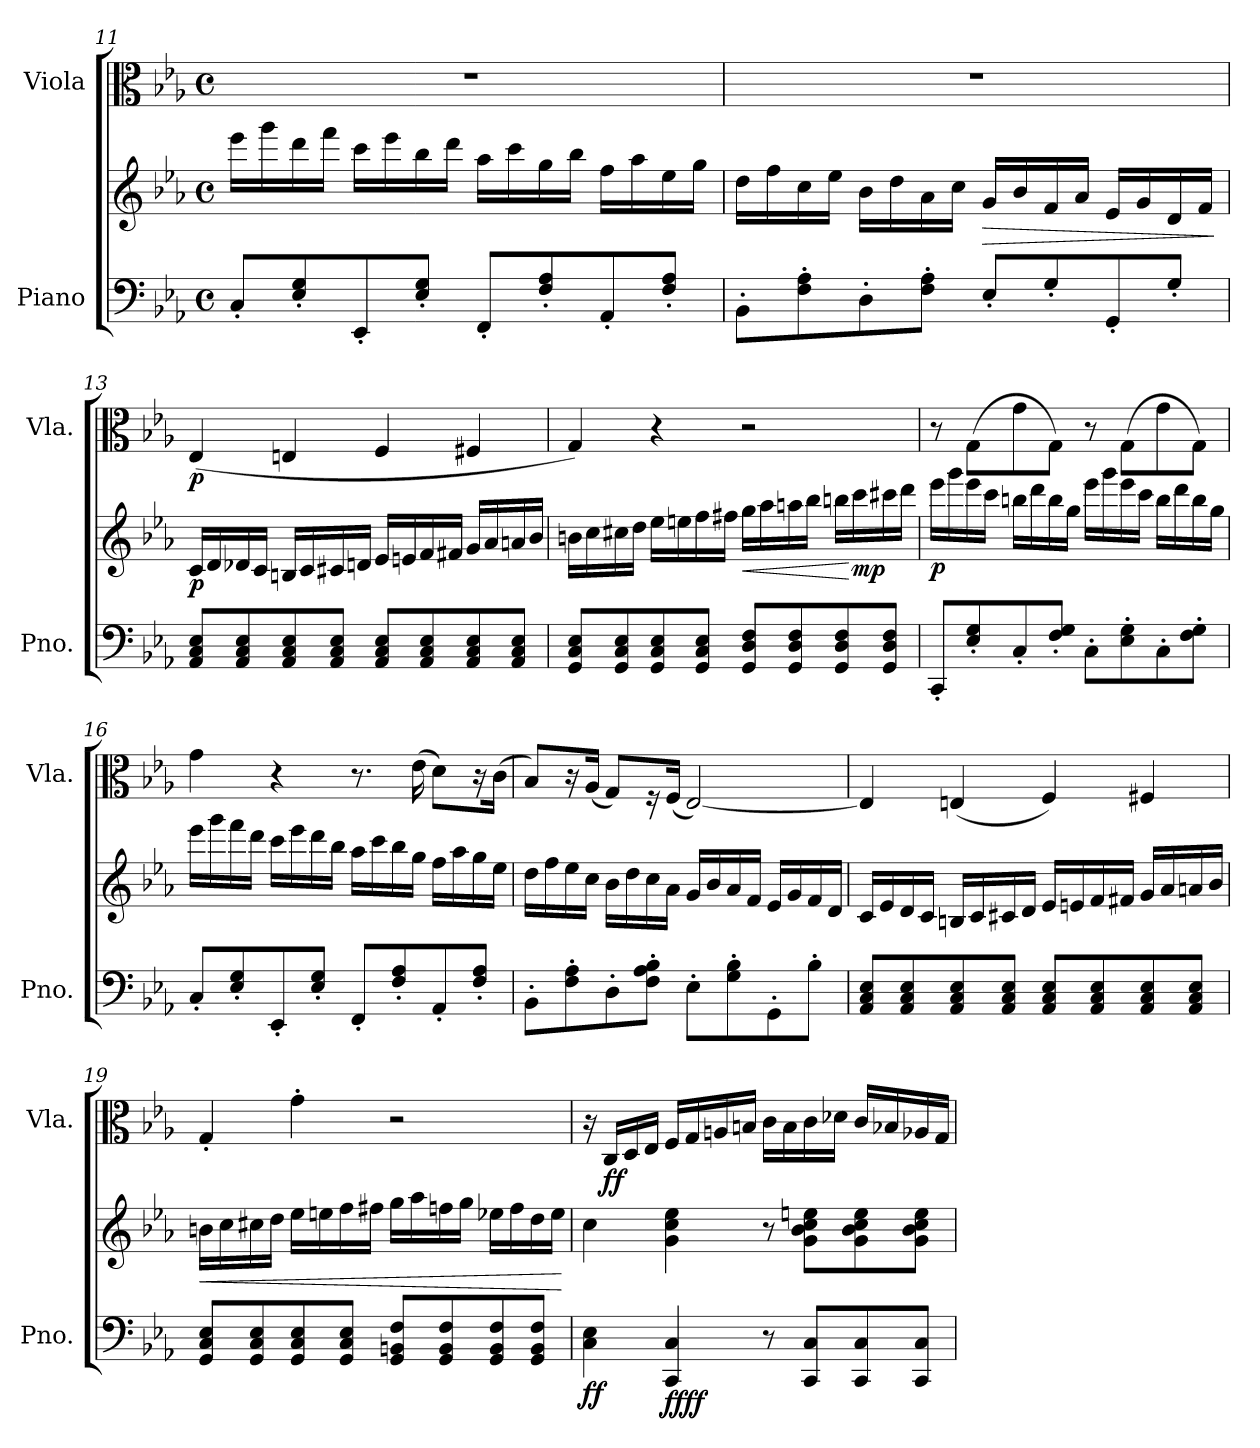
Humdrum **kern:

**kern	**kern	**dynam	**kern	**dynam
*part2	*part2	*part2	*part1	*part1
*staff3	*staff2	*staff2/3	*staff1	*staff1
*I"Piano	*	*	*I"Viola	*
*I'Pno.	*	*	*I'Vla.	*
*clefF4	*clefG2	*	*clefC3	*
*k[b-e-a-]	*k[b-e-a-]	*	*k[b-e-a-]	*
*M4/4	*M4/4	*	*M4/4	*
*met(c)	*met(c)	*	*met(c)	*
=11	=11	=11	=11	=11
8C'/L	16eee-\LL	.	1r	.
.	16ggg\	.	.	.
8E-/' 8G/'	16ddd\	.	.	.
.	16fff\JJ	.	.	.
8EE-'/	16ccc\LL	.	.	.
.	16eee-\	.	.	.
8E-/' 8G/'J	16bb-\	.	.	.
.	16ddd\JJ	.	.	.
8FF'/L	16aa-\LL	.	.	.
.	16ccc\	.	.	.
8F/' 8A-/'	16gg\	.	.	.
.	16bb-\JJ	.	.	.
8AA-'/	16ff\LL	.	.	.
.	16aa-\	.	.	.
8F/' 8A-/'J	16ee-\	.	.	.
.	16gg\JJ	.	.	.
=12	=12	=12	=12	=12
8BB-'\L	16dd\LL	.	1r	.
.	16ff\	.	.	.
8F\' 8A-\'	16cc\	.	.	.
.	16ee-\JJ	.	.	.
8D'\	16b-\LL	.	.	.
.	16dd\	.	.	.
8F\' 8A-\'J	16a-\	.	.	.
.	16cc\JJ	.	.	.
!	!	!LO:HP:b	!	!
8E-'/L	16g/LL	>	.	.
.	16b-/	.	.	.
8G'/	16f/	.	.	.
.	16a-/JJ	.	.	.
8GG'/	16e-/LL	.	.	.
.	16g/	.	.	.
8G'/J	16d/	.	.	.
.	16f/JJ	.	.	.
.	.	]	.	.
!!LO:LB:g=z
=13	=13	=13	=13	=13
!	!	!LO:DY:b	!	!LO:DY:b
8AA-/ 8C/ 8E-/L	16c/LL	p	(4E-/	p
.	16d/	.	.	.
8AA-/ 8C/ 8E-/	16d-X/	.	.	.
.	16c/JJ	.	.	.
8AA-/ 8C/ 8E-/	16Bn/LL	.	4En/	.
.	16c/	.	.	.
8AA-/ 8C/ 8E-/J	16c#X/	.	.	.
.	16dn/JJ	.	.	.
8AA-/ 8C/ 8E-/L	16e-/LL	.	4F/	.
.	16en/	.	.	.
8AA-/ 8C/ 8E-/	16f/	.	.	.
.	16f#X/JJ	.	.	.
8AA-/ 8C/ 8E-/	16g/LL	.	4F#X/	.
.	16a-/	.	.	.
8AA-/ 8C/ 8E-/J	16an/	.	.	.
.	16b-/JJ	.	.	.
=14	=14	=14	=14	=14
8GG/ 8C/ 8E-/L	16bn\LL	.	4G/)	.
.	16cc\	.	.	.
8GG/ 8C/ 8E-/	16cc#X\	.	.	.
.	16dd\JJ	.	.	.
8GG/ 8C/ 8E-/	16ee-\LL	.	4r	.
.	16een\	.	.	.
8GG/ 8C/ 8E-/J	16ff\	.	.	.
.	16ff#X\JJ	.	.	.
!	!	!LO:HP:b	!	!
8GG/ 8D/ 8F/L	16gg\LL	<	2r	.
.	16aa-\	.	.	.
8GG/ 8D/ 8F/	16aan\	.	.	.
.	16bb-\JJ	.	.	.
8GG/ 8D/ 8F/	16bbn\LL	.	.	.
!	!	!LO:DY:n=1:b	!	!
.	16ccc\	[ mp	.	.
8GG/ 8D/ 8F/J	16ccc#X\	.	.	.
.	16ddd\JJ	.	.	.
=15	=15	=15	=15	=15
!	!	!LO:DY:b	!	!
8CC'/L	16eee-\LL	p	8r	.
.	16ggg\	.	.	.
8E-/' 8G/'	16eee-\	.	(8G\L	.
.	16ccc\JJ	.	.	.
8C'/	16bbn\LL	.	8g\	.
.	16ddd\	.	.	.
8F/' 8G/'J	16bb\	.	8G\J)	.
.	16gg\JJ	.	.	.
8C'\L	16eee-\LL	.	8r	.
.	16ggg\	.	.	.
8E-\' 8G\'	16eee-\	.	(8G\L	.
.	16ccc\JJ	.	.	.
8C'\	16bb\LL	.	8g\	.
.	16ddd\	.	.	.
8F\' 8G\'J	16bb\	.	8G\J)	.
.	16gg\JJ	.	.	.
!!LO:LB:g=z
=16	=16	=16	=16	=16
8C'/L	16eee-\LL	.	4g\	.
.	16ggg\	.	.	.
8E-/' 8G/'	16fff\	.	.	.
.	16ddd\JJ	.	.	.
8EE-'/	16ccc\LL	.	4r	.
.	16eee-\	.	.	.
8E-/' 8G/'J	16ddd\	.	.	.
.	16bb-\JJ	.	.	.
8FF'/L	16aa-\LL	.	8.r	.
.	16ccc\	.	.	.
8F/' 8A-/'	16bb-\	.	.	.
.	16gg\JJ	.	(16e-\	.
8AA-'/	16ff\LL	.	8d\L)	.
.	16aa-\	.	.	.
8F/' 8A-/'J	16gg\	.	16r	.
.	16ee-\JJ	.	(16c\Jk	.
=17	=17	=17	=17	=17
8BB-'\L	16dd\LL	.	8B-/L)	.
.	16ff\	.	.	.
8F\' 8A-\'	16ee-\	.	16r	.
.	16cc\JJ	.	(16A-/Jk	.
8D'\	16b-\LL	.	8G/L)	.
.	16dd\	.	.	.
8F\' 8A-\' 8B-\'J	16cc\	.	16r	.
.	16a-\JJ	.	(16F/Jk	.
8E-'\L	16g/LL	.	[2E-/)	.
.	16b-/	.	.	.
8G\' 8B-\'	16a-/	.	.	.
.	16f/JJ	.	.	.
8GG'\	16e-/LL	.	.	.
.	16g/	.	.	.
8B-'\J	16f/	.	.	.
.	16d/JJ	.	.	.
=18	=18	=18	=18	=18
8AA-/ 8C/ 8E-/L	16c/LL	.	4E-/]	.
.	16e-/	.	.	.
8AA-/ 8C/ 8E-/	16d/	.	.	.
.	16c/JJ	.	.	.
8AA-/ 8C/ 8E-/	16Bn/LL	.	(4En/	.
.	16c/	.	.	.
8AA-/ 8C/ 8E-/J	16c#X/	.	.	.
.	16d/JJ	.	.	.
8AA-/ 8C/ 8E-/L	16e-/LL	.	4F/)	.
.	16en/	.	.	.
8AA-/ 8C/ 8E-/	16f/	.	.	.
.	16f#X/JJ	.	.	.
8AA-/ 8C/ 8E-/	16g/LL	.	4F#X/	.
.	16a-/	.	.	.
8AA-/ 8C/ 8E-/J	16an/	.	.	.
.	16b-/JJ	.	.	.
=19	=19	=19	=19	=19
!	!	!LO:HP:b	!	!
8GG/ 8C/ 8E-/L	16bn\LL	<	4G'/	.
.	16cc\	.	.	.
8GG/ 8C/ 8E-/	16cc#X\	.	.	.
.	16dd\JJ	.	.	.
8GG/ 8C/ 8E-/	16ee-\LL	.	4g'\	.
.	16een\	.	.	.
8GG/ 8C/ 8E-/J	16ff\	.	.	.
.	16ff#X\JJ	.	.	.
8GG/ 8BBn/ 8F/L	16gg\LL	.	2r	.
.	16aa-\	.	.	.
8GG/ 8BB/ 8F/	16ffn\	.	.	.
.	16gg\JJ	.	.	.
8GG/ 8BB/ 8F/	16ee-X\LL	.	.	.
.	16ff\	.	.	.
8GG/ 8BB/ 8F/J	16dd\	.	.	.
.	16ee-\JJ	.	.	.
.	.	[	.	.
!!LO:PB:g=z
=20	=20	=20	=20	=20
!	!	!LO:DY:b=2	!	!
!	!	!LO:DY:n=1:b	!	!
4C\ 4E-\	4cc\	f f	16r	.
!	!	!	!	!LO:DY:b
.	.	.	16C/LL	ff
.	.	.	16D/	.
.	.	.	16E-/JJ	.
!	!	!LO:DY:n=2:b=2	!	!
!	!	!LO:DY:n=3:b	!	!
4CC/ 4C/	4g\ 4cc\ 4ee-\	ff ff	16F/LL	.
.	.	.	16G/	.
.	.	.	16An/	.
.	.	.	16Bn/JJ	.
8r	8r	.	16c\LL	.
.	.	.	16B\	.
8CC/ 8C/L	8g\ 8b-\ 8cc\ 8een\L	.	16c\	.
.	.	.	16d-X\JJ	.
8CC/ 8C/	8g\ 8b-\ 8cc\ 8ee\	.	16c/LL	.
.	.	.	16B-X/	.
8CC/ 8C/J	8g\ 8b-\ 8cc\ 8ee\J	.	16A-X/	.
.	.	.	16G/JJ	.
=	=	=	=	=
*-	*-	*-	*-	*-
